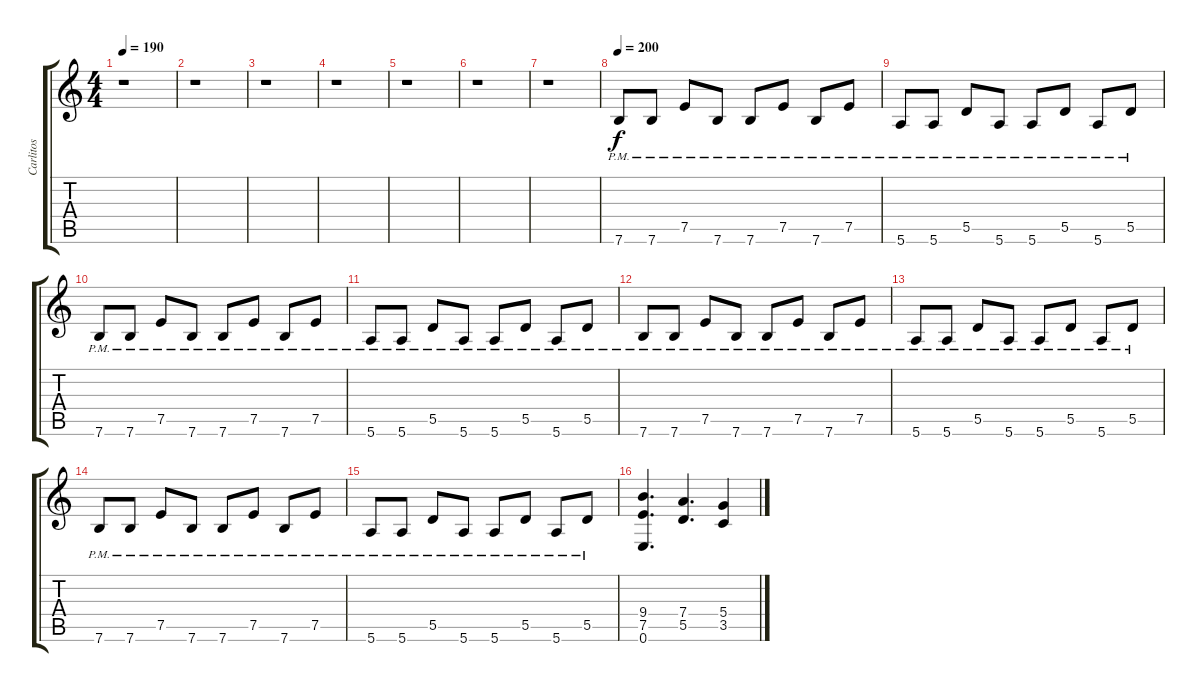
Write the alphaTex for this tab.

\track ("Carlitos" "Carlitos") {instrument distortionguitar}
\staff {score tabs}
\tuning (E4 B3 G3 D3 A2 E2) {hide}
\ts (4 4)
\tempo 190
\clef g2
\ks c
r.1{dy f} |
r.1 |
r.1 |
r.1 |
r.1 |
r.1 |
r.1 |
\tempo 200
7.6{pm}.8 7.6{pm}.8 7.5{pm}.8 7.6{pm}.8 7.6{pm}.8 7.5{pm}.8 7.6{pm}.8 7.5{pm}.8 |
5.6{pm}.8 5.6{pm}.8 5.5{pm}.8 5.6{pm}.8 5.6{pm}.8 5.5{pm}.8 5.6{pm}.8 5.5{pm}.8 |
7.6{pm}.8 7.6{pm}.8 7.5{pm}.8 7.6{pm}.8 7.6{pm}.8 7.5{pm}.8 7.6{pm}.8 7.5{pm}.8 |
5.6{pm}.8 5.6{pm}.8 5.5{pm}.8 5.6{pm}.8 5.6{pm}.8 5.5{pm}.8 5.6{pm}.8 5.5{pm}.8 |
7.6{pm}.8 7.6{pm}.8 7.5{pm}.8 7.6{pm}.8 7.6{pm}.8 7.5{pm}.8 7.6{pm}.8 7.5{pm}.8 |
5.6{pm}.8 5.6{pm}.8 5.5{pm}.8 5.6{pm}.8 5.6{pm}.8 5.5{pm}.8 5.6{pm}.8 5.5{pm}.8 |
7.6{pm}.8 7.6{pm}.8 7.5{pm}.8 7.6{pm}.8 7.6{pm}.8 7.5{pm}.8 7.6{pm}.8 7.5{pm}.8 |
5.6{pm}.8 5.6{pm}.8 5.5{pm}.8 5.6{pm}.8 5.6{pm}.8 5.5{pm}.8 5.6{pm}.8 5.5{pm}.8 |
(9.4 7.5 0.6).4{d} (7.4 5.5).4{d} (5.4 3.5).4
